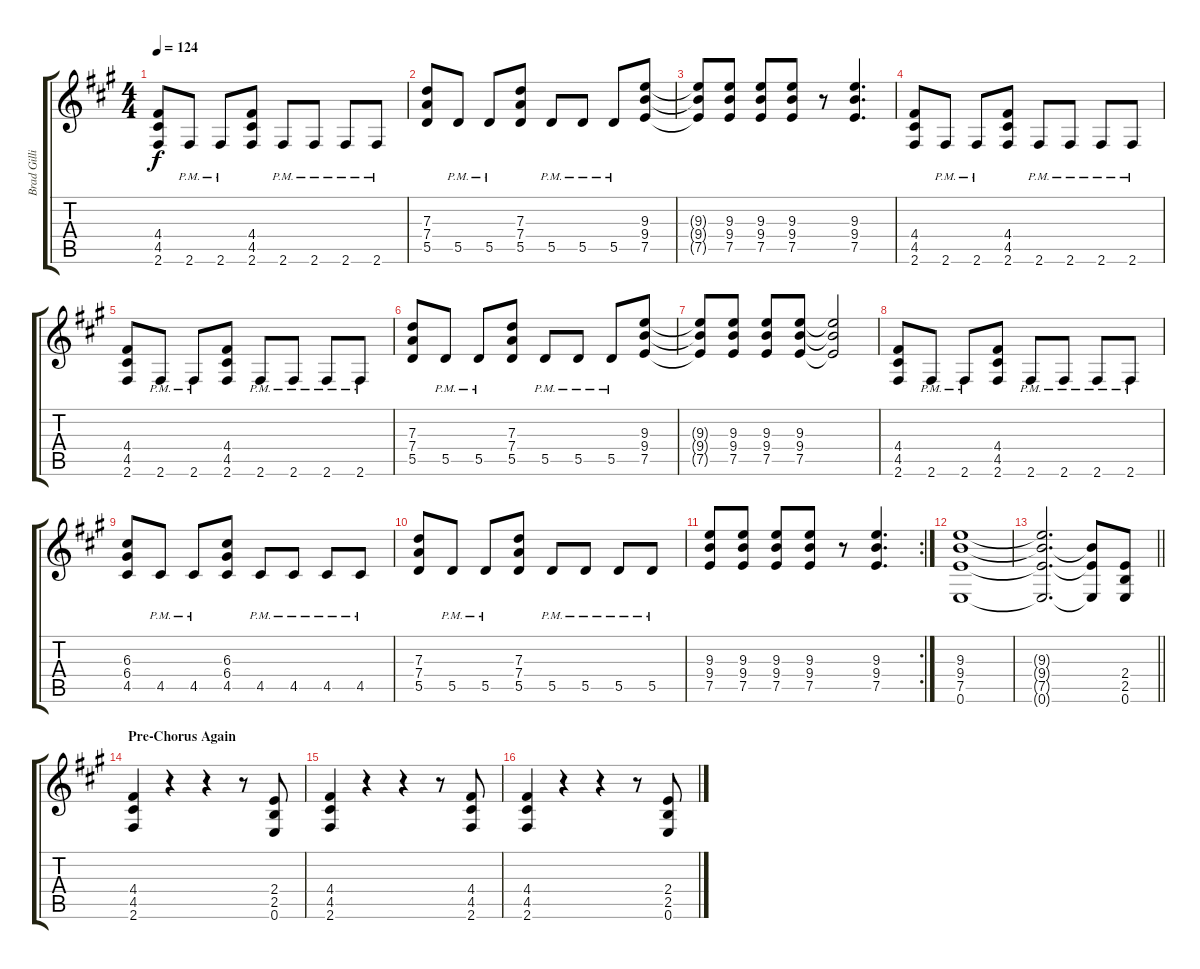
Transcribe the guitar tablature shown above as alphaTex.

\track ("Brad Gillis" "Brad Gilli") {instrument distortionguitar}
\staff {score tabs}
\tuning (E4 B3 G3 D3 A2 E2) {hide}
\ts (4 4)
\tempo 124
\clef g2
\ks a
(4.4 4.5 2.6).8{dy f} 2.6{pm}.8 2.6{pm}.8 (4.4 4.5 2.6).8 2.6{pm}.8 2.6{pm}.8 2.6{pm}.8 2.6{pm}.8 |
(7.3 7.4 5.5).8 5.5{pm}.8 5.5{pm}.8 (7.3 7.4 5.5).8 5.5{pm}.8 5.5{pm}.8 5.5{pm}.8 (9.3 9.4 7.5).8 |
(9.3{t} 9.4{t} 7.5{t}).8 (9.3 9.4 7.5).8 (9.3 9.4 7.5).8 (9.3 9.4 7.5).8 r.8 (9.3 9.4 7.5).4{d} |
(4.4 4.5 2.6).8 2.6{pm}.8 2.6{pm}.8 (4.4 4.5 2.6).8 2.6{pm}.8 2.6{pm}.8 2.6{pm}.8 2.6{pm}.8 |
(4.4 4.5 2.6).8 2.6{pm}.8 2.6{pm}.8 (4.4 4.5 2.6).8 2.6{pm}.8 2.6{pm}.8 2.6{pm}.8 2.6{pm}.8 |
(7.3 7.4 5.5).8 5.5{pm}.8 5.5{pm}.8 (7.3 7.4 5.5).8 5.5{pm}.8 5.5{pm}.8 5.5{pm}.8 (9.3 9.4 7.5).8 |
(9.3{t} 9.4{t} 7.5{t}).8 (9.3 9.4 7.5).8 (9.3 9.4 7.5).8 (9.3 9.4 7.5).8 (9.3{t} 9.4{t} 7.5{t}).2 |
(4.4 4.5 2.6).8 2.6{pm}.8 2.6{pm}.8 (4.4 4.5 2.6).8 2.6{pm}.8 2.6{pm}.8 2.6{pm}.8 2.6{pm}.8 |
(6.3 6.4 4.5).8 4.5{pm}.8 4.5{pm}.8 (6.3 6.4 4.5).8 4.5{pm}.8 4.5{pm}.8 4.5{pm}.8 4.5{pm}.8 |
(7.3 7.4 5.5).8 5.5{pm}.8 5.5{pm}.8 (7.3 7.4 5.5).8 5.5{pm}.8 5.5{pm}.8 5.5{pm}.8 5.5{pm}.8 |
\rc 2
(9.3 9.4 7.5).8 (9.3 9.4 7.5).8 (9.3 9.4 7.5).8 (9.3 9.4 7.5).8 r.8 (9.3 9.4 7.5).4{d} |
(9.3 9.4 7.5 0.6).1 |
\barLineRight lightlight
(9.3{t} 9.4{t} 7.5{t} 0.6{t}).2{d} (9.4{t} 7.5{t} 0.6{t}).8 (2.4 2.5 0.6).8 |
\section ("" "Pre-Chorus Again")
(4.4 4.5 2.6).4 r.4 r.4 r.8 (2.4 2.5 0.6).8 |
(4.4 4.5 2.6).4 r.4 r.4 r.8 (4.4 4.5 2.6).8 |
(4.4 4.5 2.6).4 r.4 r.4 r.8 (2.4 2.5 0.6).8
